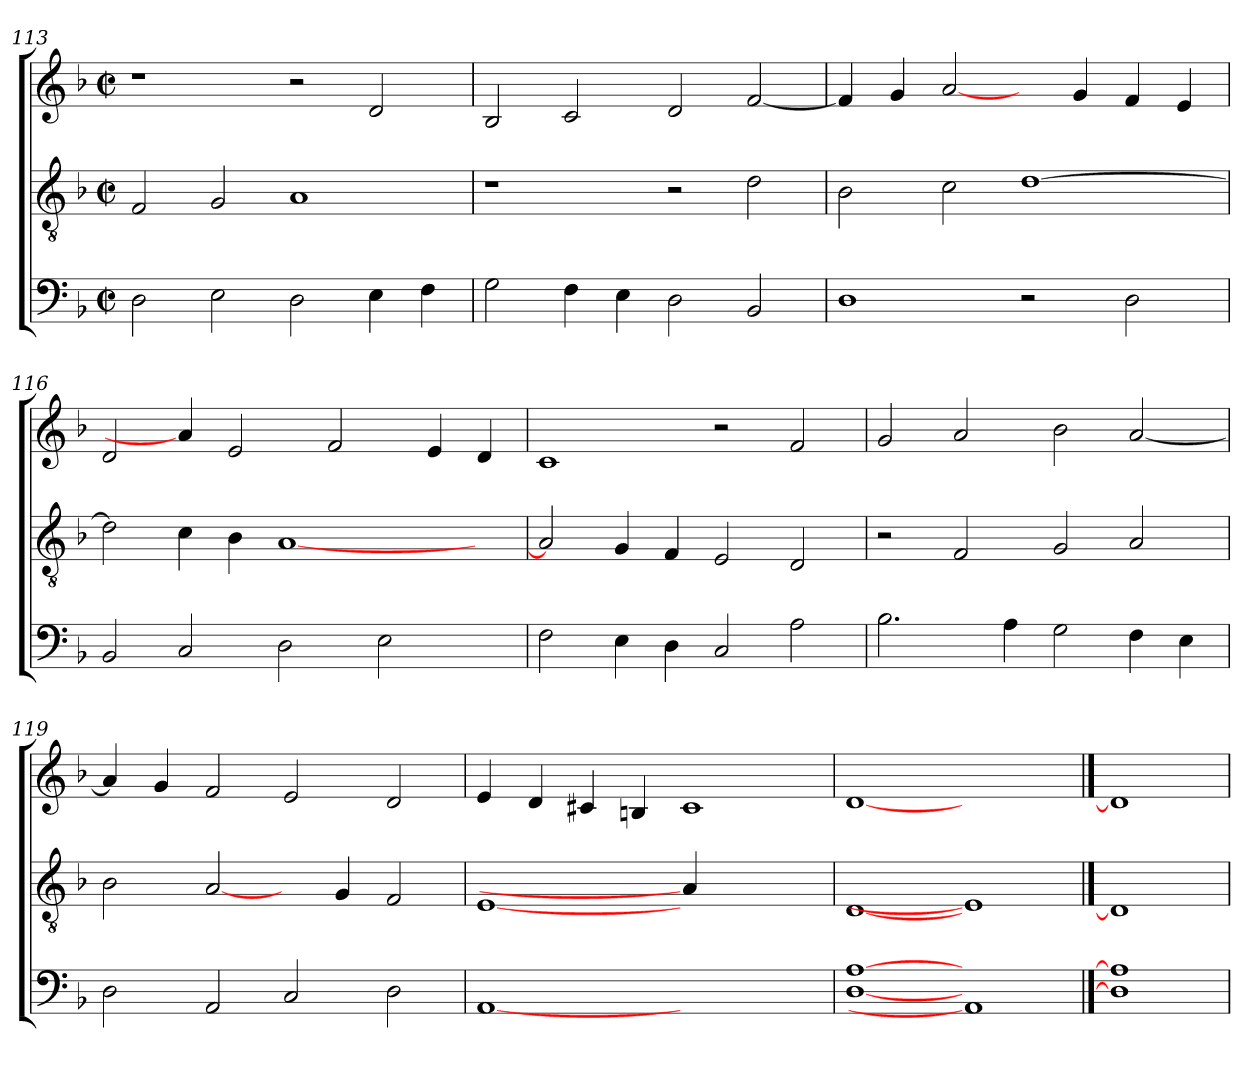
**kern	**kern	**kern
*part3	*part2	*part1
*staff3	*staff2	*staff1
*clefF4	*clefGv2	*clefG2
*k[b-]	*k[b-]	*k[b-]
*F:	*F:	*F:
*M2/2	*M2/2	*M2/2
*met(c|)	*met(c|)	*met(c|)
=113	=113	=113
2D\	2F/	1r
2E\	2G/	.
2D\	1A	2r
4E\	.	2d/
4F\	.	.
=114	=114	=114
2G\	1r	2B-/
4F\	.	2c/
4E\	.	.
2D\	2r	2d/
2BB-/	2d\	[2f/
=115	=115	=115
1D	2B-\	4f/]
.	.	4g/
.	2c\	[2a/
2r	[1d	4ryy
.	.	4g/
2D\	.	4f/
.	.	4e/
!!LO:LB:g=z
=116	=116	=116
2BB-/	2d\]	2d/
2C/	4c\	4a/]
.	4B-\	2e/
2D\	[1A	.
.	.	2f/
2E\	.	.
.	.	4e/
4ryy	4ryy	4d/
=117	=117	=117
2F\	2A/]	1c
4E\	4G/	.
4D\	4F/	.
2C/	2E/	2r
2A\	2D/	2f/
=118	=118	=118
2.B-\	2r	2g/
.	2F/	2a/
4A\	.	.
2G\	2G/	2b-\
4F\	2A/	[2a/
4E\	.	.
=119	=119	=119
2D\	2B-\	4a/]
.	.	4g/
2AA/	[2A/	2f/
2C/	4ryy	2e/
.	4G/	.
2D\	2F/	2d/
=120	=120	=120
[1AA	[1E	4e/
.	.	4d/
.	.	4c#X/
.	.	4Bn/
1ryy	4A/]	1c#
.	2.ryy	.
=121	=121	=121
[1D [1A	[1D	[1d
1AA]	1E]	1ryy
==122	==122	==122
1D] 1A]	1D]	1d]
=	=	=
*-	*-	*-
